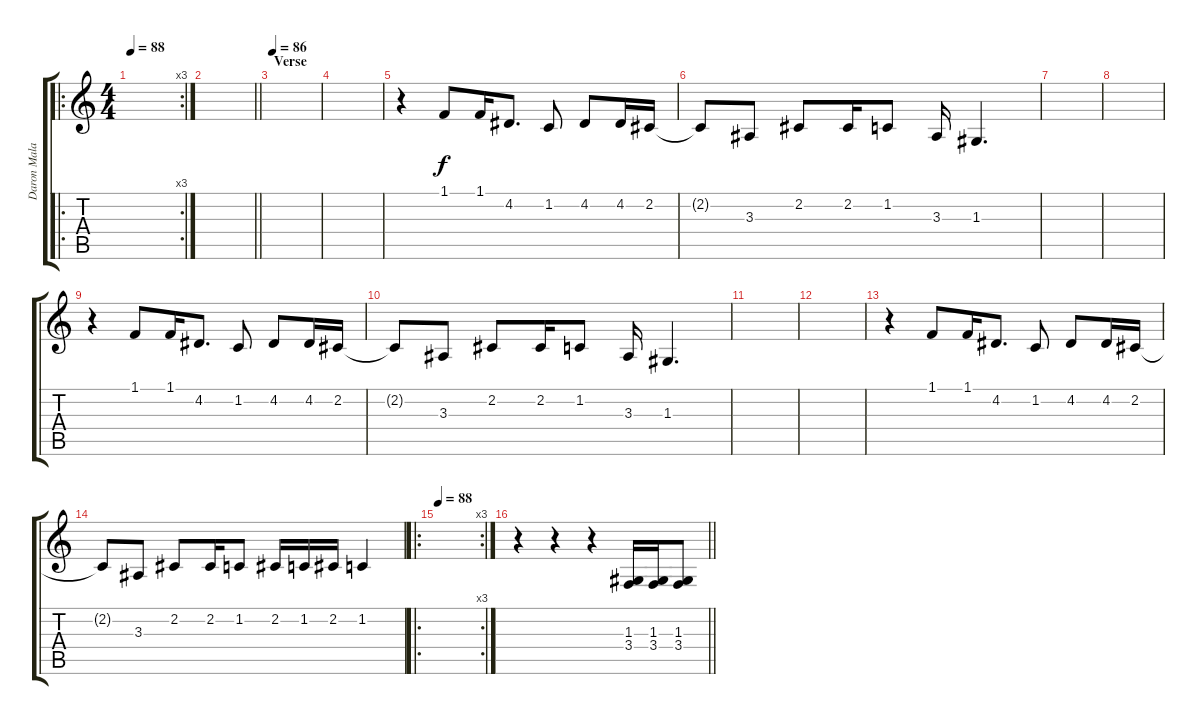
\track ("Daron Malakian" "Daron Mala") {instrument oboe}
\staff {score tabs}
\tuning (E4 B3 G3 D3 A2 E2) {hide}
\ro
\rc 3
\ts (4 4)
\tempo 88
\clef g2
\ks c
|
\barLineRight lightlight
|
\section ("" "Verse")
\tempo 86
|
|
r.4 1.1.8 1.1.16 4.2.8{d} 1.2.8 4.2.8 4.2.16 2.2.16 |
2.2{t}.8 3.3.8 2.2.8 2.2.16 1.2.8 3.3.16 1.3.4{d} |
|
|
r.4 1.1.8 1.1.16 4.2.8{d} 1.2.8 4.2.8 4.2.16 2.2.16 |
2.2{t}.8 3.3.8 2.2.8 2.2.16 1.2.8 3.3.16 1.3.4{d} |
|
|
r.4 1.1.8 1.1.16 4.2.8{d} 1.2.8 4.2.8 4.2.16 2.2.16 |
2.2{t}.8 3.3.8 2.2.8 2.2.16 1.2.8 2.2.16 1.2.16 2.2.16 1.2.4 |
\ro
\rc 3
\tempo 88
|
\barLineRight lightlight
r.4 r.4 r.4 (1.3 3.4).16 (1.3 3.4).16 (1.3 3.4).8
